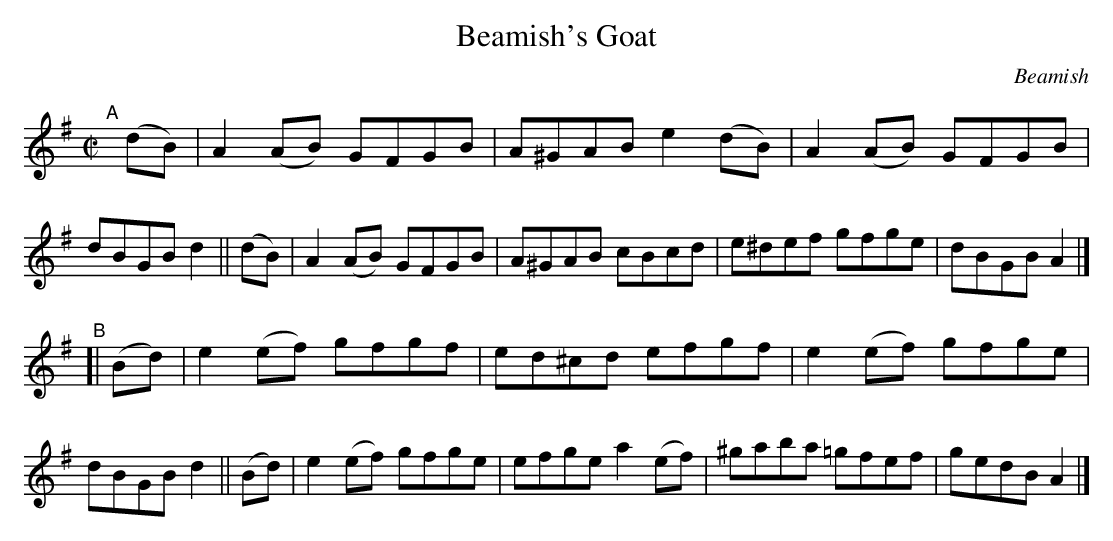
X:1
T: Beamish's Goat
O: Beamish
M: C|
L: 1/8
K: Ador
"^A"[|]\
(dB) | A2(AB) GFGB | A^GAB e2(dB) | A2(AB) GFGB | dBGB d2 ||\
(dB) | A2(AB) GFGB | A^GAB cBcd   | e^def  gfge | dBGB A2 |]
"^B"[|\
(Bd) | e2(ef) gfgf | ed^cd efgf   | e2(ef) gfge | dBGB d2 ||\
(Bd) | e2(ef) gfge | efge  a2(ef) | ^gaba =gfef | gedB A2 |]
